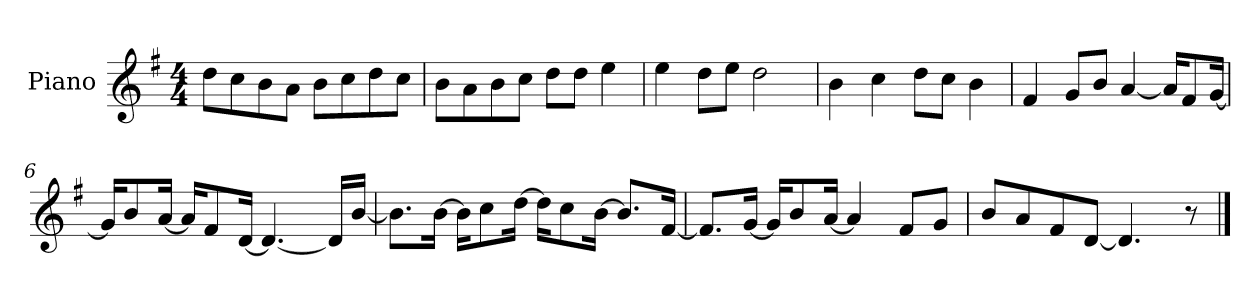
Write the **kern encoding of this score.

**kern
*part1
*staff1
*I"Piano
*I'P-no
*clefG2
*k[f#]
*M4/4
*MM90
=1
8dd\L
8cc\
8b\
8a\J
8b\L
8cc\
8dd\
8cc\J
=2
8b\L
8a\
8b\
8cc\J
8dd\L
8dd\J
4ee\
=3
4ee\
8dd\L
8ee\J
2dd\
=4
4b\
4cc\
8dd\L
8cc\J
4b\
=5
4f#/
8g/L
8b/J
[4a/
16a/KL]
8f#/
[16g/Jk
!!LO:LB:g=z
=6
16g/KL]
8b/
[16a/Jk
16a/KL]
8f#/
[16d/Jk
4.d/_
16d/LL]
[16b/JJ
=7
8.b\L]
[16b\Jk
16b\KL]
8cc\
[16dd\Jk
16dd\KL]
8cc\
[16b\Jk
8.b/L]
[16f#/Jk
=8
8.f#/L]
[16g/Jk
16g/KL]
8b/
[16a/Jk
4a/]
8f#/L
8g/J
=9
8b/L
8a/
8f#/
[8d/J
4.d/]
8r
==
*-
